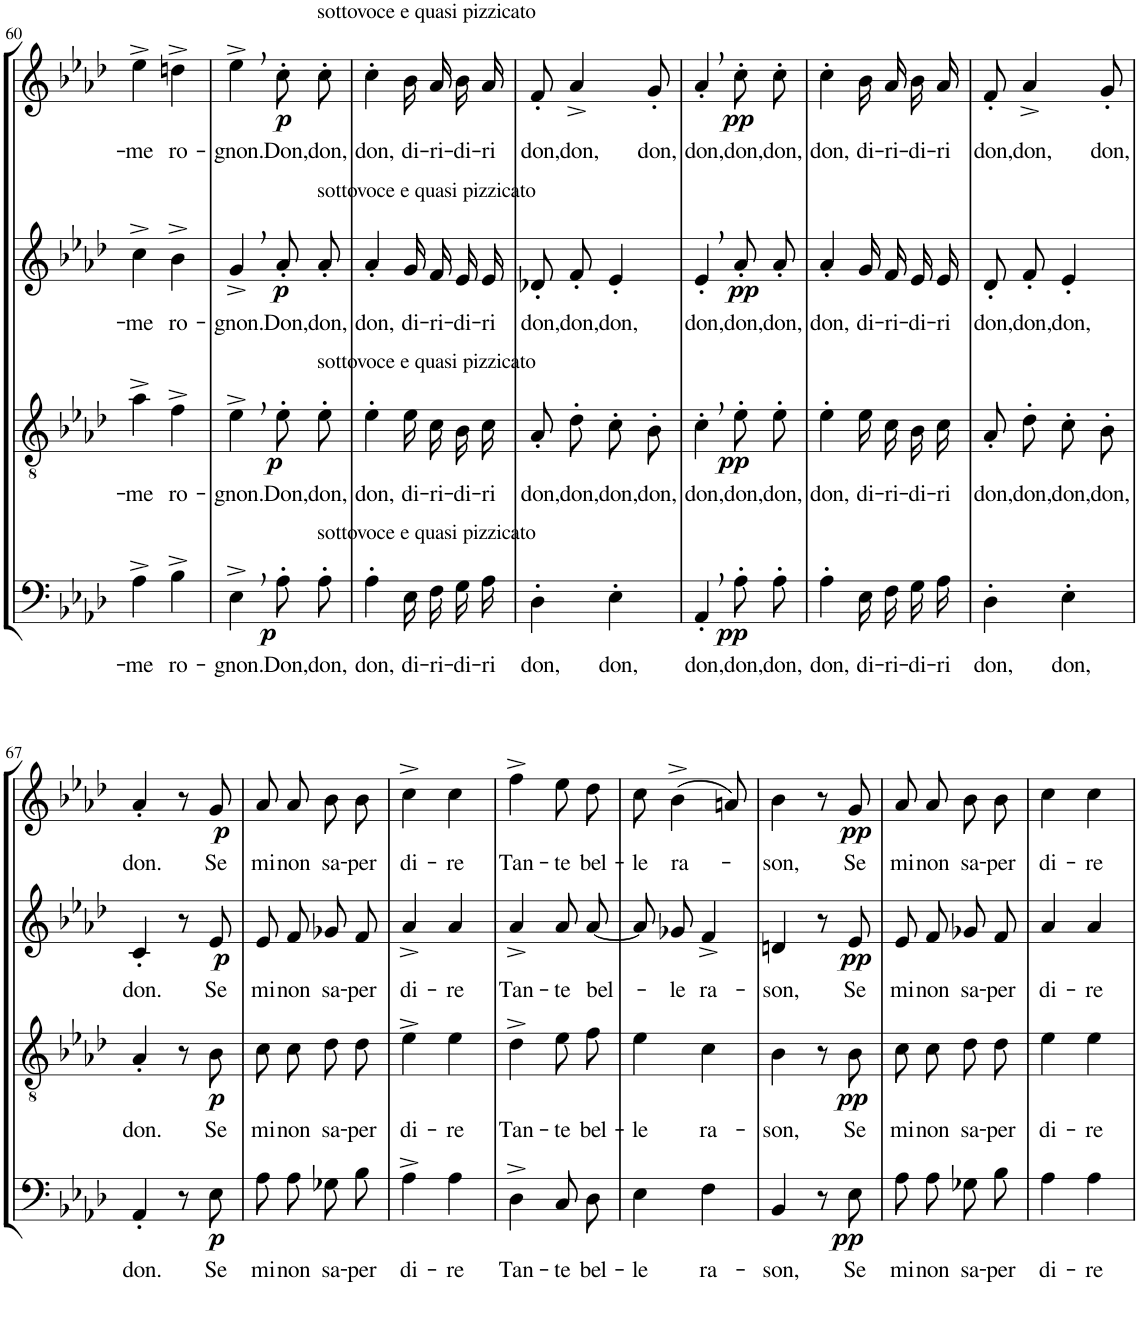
**kern	**text	**dynam	**kern	**text	**dynam	**kern	**text	**dynam	**kern	**text	**dynam
*part4	*part4	*part4	*part3	*part3	*part3	*part2	*part2	*part2	*part1	*part1	*part1
*staff4	*staff4	*staff4	*staff3	*staff3	*staff3	*staff2	*staff2	*staff2	*staff1	*staff1	*staff1
*I"Bassi	*	*	*I"Tenori	*	*	*I"Contralti	*	*	*I"Soprani	*	*
!!LO:PB:g=z
*clefF4	*	*	*clefGv2	*	*	*clefG2	*	*	*clefG2	*	*
*	*	*	*	*	*	*	*	*	*Trd1c2	*	*
*k[b-e-a-d-]	*	*	*k[b-e-a-d-]	*	*	*k[b-e-a-d-]	*	*	*k[b-e-a-d-]	*	*
*A-:	*	*	*A-:	*	*	*A-:	*	*	*A-:	*	*
*M2/4	*	*	*M2/4	*	*	*M2/4	*	*	*M2/4	*	*
=60	=60	=60	=60	=60	=60	=60	=60	=60	=60	=60	=60
!	!LO:LY:b	!	!	!LO:LY:b	!	!	!LO:LY:b	!	!	!LO:LY:b	!
4A-^\	-me	.	4a-^\	-me	.	4cc^\	-me	.	4ee-^\	-me	.
!	!LO:LY:b	!	!	!LO:LY:b	!	!	!LO:LY:b	!	!	!LO:LY:b	!
4B-^\	ro-	.	4f^\	ro-	.	4b-^\	ro-	.	4ddn^\	ro-	.
=61	=61	=61	=61	=61	=61	=61	=61	=61	=61	=61	=61
!	!LO:LY:b	!	!	!LO:LY:b	!	!	!LO:LY:b	!	!	!LO:LY:b	!
4E-^,\	-gnon.	.	4e-^,\	-gnon.	.	4g^,/	-gnon.	.	4ee-^,\	-gnon.	.
!	!LO:LY:b	!LO:DY:b	!	!LO:LY:b	!LO:DY:b	!	!LO:LY:b	!LO:DY:b	!	!LO:LY:b	!LO:DY:b
8A-'\L	Don,	p	8e-'\L	Don,	p	8a-'/L	Don,	p	8cc'\L	Don,	p
!	!	!	!	!	!	!	!	!	!LO:TX:a:t=sottovoce e quasi pizzicato	!	!
!	!	!	!	!	!	!LO:TX:a:t=sottovoce e quasi pizzicato	!	!	!	!	!
!	!	!	!LO:TX:a:t=sottovoce e quasi pizzicato	!	!	!	!	!	!	!	!
!LO:TX:a:t=sottovoce e quasi pizzicato	!	!	!	!	!	!	!	!	!	!	!
!	!LO:LY:b	!	!	!LO:LY:b	!	!	!LO:LY:b	!	!	!LO:LY:b	!
8A-'\J	don,	.	8e-'\J	don,	.	8a-'/J	don,	.	8cc'\J	don,	.
=62	=62	=62	=62	=62	=62	=62	=62	=62	=62	=62	=62
!	!LO:LY:b	!	!	!LO:LY:b	!	!	!LO:LY:b	!	!	!LO:LY:b	!
4A-'\	don,	.	4e-'\	don,	.	4a-'/	don,	.	4cc'\	don,	.
!	!LO:LY:b	!	!	!LO:LY:b	!	!	!LO:LY:b	!	!	!LO:LY:b	!
16E-\LL	di-	.	16e-\LL	di-	.	16g/LL	di-	.	16b-/LL	di-	.
!	!LO:LY:b	!	!	!LO:LY:b	!	!	!LO:LY:b	!	!	!LO:LY:b	!
16F\J	-ri-	.	16c\J	-ri-	.	16f/J	-ri-	.	16a-/J	-ri-	.
!	!LO:LY:b	!	!	!LO:LY:b	!	!	!LO:LY:b	!	!	!LO:LY:b	!
16G\L	-di-	.	16B-\L	-di-	.	16e-/L	-di-	.	16b-/L	-di-	.
!	!LO:LY:b	!	!	!LO:LY:b	!	!	!LO:LY:b	!	!	!LO:LY:b	!
16A-\JJ	-ri	.	16c\JJ	-ri	.	16e-/JJ	-ri	.	16a-/JJ	-ri	.
=63	=63	=63	=63	=63	=63	=63	=63	=63	=63	=63	=63
!	!LO:LY:b	!	!	!LO:LY:b	!	!	!LO:LY:b	!	!	!LO:LY:b	!
4D-'\	don,	.	8A-'\L	don,	.	8d-X'/L	don,	.	8f'/	don,	.
!	!	!	!	!LO:LY:b	!	!	!LO:LY:b	!	!	!LO:LY:b	!
.	.	.	8d-'\J	don,	.	8f'/J	don,	.	4a-^/	don,	.
!	!LO:LY:b	!	!	!LO:LY:b	!	!	!LO:LY:b	!	!	!	!
4E-'\	don,	.	8c'\L	don,	.	4e-'/	don,	.	.	.	.
!	!	!	!	!LO:LY:b	!	!	!	!	!	!LO:LY:b	!
.	.	.	8B-'\J	don,	.	.	.	.	8g'/	don,	.
=64	=64	=64	=64	=64	=64	=64	=64	=64	=64	=64	=64
!	!LO:LY:b	!	!	!LO:LY:b	!	!	!LO:LY:b	!	!	!LO:LY:b	!
4AA-',/	don,	.	4c',\	don,	.	4e-',/	don,	.	4a-',/	don,	.
!	!LO:LY:b	!LO:DY:b	!	!LO:LY:b	!LO:DY:b	!	!LO:LY:b	!LO:DY:b	!	!LO:LY:b	!LO:DY:b
8A-'\L	don,	pp	8e-'\L	don,	pp	8a-'/L	don,	pp	8cc'\L	don,	pp
!	!LO:LY:b	!	!	!LO:LY:b	!	!	!LO:LY:b	!	!	!LO:LY:b	!
8A-'\J	don,	.	8e-'\J	don,	.	8a-'/J	don,	.	8cc'\J	don,	.
=65	=65	=65	=65	=65	=65	=65	=65	=65	=65	=65	=65
!	!LO:LY:b	!	!	!LO:LY:b	!	!	!LO:LY:b	!	!	!LO:LY:b	!
4A-'\	don,	.	4e-'\	don,	.	4a-'/	don,	.	4cc'\	don,	.
!	!LO:LY:b	!	!	!LO:LY:b	!	!	!LO:LY:b	!	!	!LO:LY:b	!
16E-\LL	di-	.	16e-\LL	di-	.	16g/LL	di-	.	16b-/LL	di-	.
!	!LO:LY:b	!	!	!LO:LY:b	!	!	!LO:LY:b	!	!	!LO:LY:b	!
16F\J	-ri-	.	16c\J	-ri-	.	16f/J	-ri-	.	16a-/J	-ri-	.
!	!LO:LY:b	!	!	!LO:LY:b	!	!	!LO:LY:b	!	!	!LO:LY:b	!
16G\L	-di-	.	16B-\L	-di-	.	16e-/L	-di-	.	16b-/L	-di-	.
!	!LO:LY:b	!	!	!LO:LY:b	!	!	!LO:LY:b	!	!	!LO:LY:b	!
16A-\JJ	-ri	.	16c\JJ	-ri	.	16e-/JJ	-ri	.	16a-/JJ	-ri	.
=66	=66	=66	=66	=66	=66	=66	=66	=66	=66	=66	=66
!	!LO:LY:b	!	!	!LO:LY:b	!	!	!LO:LY:b	!	!	!LO:LY:b	!
4D-'\	don,	.	8A-'\L	don,	.	8d-'/L	don,	.	8f'/	don,	.
!	!	!	!	!LO:LY:b	!	!	!LO:LY:b	!	!	!LO:LY:b	!
.	.	.	8d-'\J	don,	.	8f'/J	don,	.	4a-^/	don,	.
!	!LO:LY:b	!	!	!LO:LY:b	!	!	!LO:LY:b	!	!	!	!
4E-'\	don,	.	8c'\L	don,	.	4e-'/	don,	.	.	.	.
!	!	!	!	!LO:LY:b	!	!	!	!	!	!LO:LY:b	!
.	.	.	8B-'\J	don,	.	.	.	.	8g'/	don,	.
!!LO:LB:g=z
=67	=67	=67	=67	=67	=67	=67	=67	=67	=67	=67	=67
!	!LO:LY:b	!	!	!LO:LY:b	!	!	!LO:LY:b	!	!	!LO:LY:b	!
4AA-'/	don.	.	4A-'/	don.	.	4c'/	don.	.	4a-'/	don.	.
8r	.	.	8r	.	.	8r	.	.	8r	.	.
!	!LO:LY:b	!LO:DY:b	!	!LO:LY:b	!LO:DY:b	!	!LO:LY:b	!LO:DY:b	!	!LO:LY:b	!LO:DY:b
8E-\	Se	p	8B-\	Se	p	8e-/	Se	p	8g/	Se	p
=68	=68	=68	=68	=68	=68	=68	=68	=68	=68	=68	=68
!	!LO:LY:b	!	!	!LO:LY:b	!	!	!LO:LY:b	!	!	!LO:LY:b	!
8A-\L	mi	.	8c\L	mi	.	8e-/L	mi	.	8a-/L	mi	.
!	!LO:LY:b	!	!	!LO:LY:b	!	!	!LO:LY:b	!	!	!LO:LY:b	!
8A-\J	non	.	8c\J	non	.	8f/J	non	.	8a-/J	non	.
!	!LO:LY:b	!	!	!LO:LY:b	!	!	!LO:LY:b	!	!	!LO:LY:b	!
8G-X\L	sa-	.	8d-\L	sa-	.	8g-X/L	sa-	.	8b-\L	sa-	.
!	!LO:LY:b	!	!	!LO:LY:b	!	!	!LO:LY:b	!	!	!LO:LY:b	!
8B-\J	-per	.	8d-\J	-per	.	8f/J	-per	.	8b-\J	-per	.
=69	=69	=69	=69	=69	=69	=69	=69	=69	=69	=69	=69
!	!LO:LY:b	!	!	!LO:LY:b	!	!	!LO:LY:b	!	!	!LO:LY:b	!
4A-^\	di-	.	4e-^\	di-	.	4a-^/	di-	.	4cc^\	di-	.
!	!LO:LY:b	!	!	!LO:LY:b	!	!	!LO:LY:b	!	!	!LO:LY:b	!
4A-\	-re	.	4e-\	-re	.	4a-/	-re	.	4cc\	-re	.
=70	=70	=70	=70	=70	=70	=70	=70	=70	=70	=70	=70
!	!LO:LY:b	!	!	!LO:LY:b	!	!	!LO:LY:b	!	!	!LO:LY:b	!
4D-^\	Tan-	.	4d-^\	Tan-	.	4a-^/	Tan-	.	4ff^\	Tan-	.
!	!LO:LY:b	!	!	!LO:LY:b	!	!	!LO:LY:b	!	!	!LO:LY:b	!
8C/L	-te	.	8e-\L	-te	.	8a-/L	-te	.	8ee-\L	-te	.
!	!LO:LY:b	!	!	!LO:LY:b	!	!	!LO:LY:b	!	!	!LO:LY:b	!
8D-/J	bel-	.	8f\J	bel-	.	[8a-/J	bel-	.	8dd-\J	bel-	.
=71	=71	=71	=71	=71	=71	=71	=71	=71	=71	=71	=71
!	!LO:LY:b	!	!	!LO:LY:b	!	!	!	!	!	!LO:LY:b	!
4E-\	-le	.	4e-\	-le	.	8a-/L]	.	.	8cc\	-le	.
!	!	!	!	!	!	!	!LO:LY:b	!	!	!LO:LY:b	!
.	.	.	.	.	.	8g-X/J	-le	.	(4b-^\	ra-	.
!	!LO:LY:b	!	!	!LO:LY:b	!	!	!LO:LY:b	!	!	!	!
4F\	ra-	.	4c\	ra-	.	4f^/	ra-	.	.	.	.
.	.	.	.	.	.	.	.	.	8an/)	.	.
=72	=72	=72	=72	=72	=72	=72	=72	=72	=72	=72	=72
!	!LO:LY:b	!	!	!LO:LY:b	!	!	!LO:LY:b	!	!	!LO:LY:b	!
4BB-/	-son,	.	4B-\	-son,	.	4dn/	-son,	.	4b-\	-son,	.
8r	.	.	8r	.	.	8r	.	.	8r	.	.
!	!LO:LY:b	!LO:DY:b	!	!LO:LY:b	!LO:DY:b	!	!LO:LY:b	!LO:DY:b	!	!LO:LY:b	!LO:DY:b
8E-\	Se	pp	8B-\	Se	pp	8e-/	Se	pp	8g/	Se	pp
=73	=73	=73	=73	=73	=73	=73	=73	=73	=73	=73	=73
!	!LO:LY:b	!	!	!LO:LY:b	!	!	!LO:LY:b	!	!	!LO:LY:b	!
8A-\L	mi	.	8c\L	mi	.	8e-/L	mi	.	8a-/L	mi	.
!	!LO:LY:b	!	!	!LO:LY:b	!	!	!LO:LY:b	!	!	!LO:LY:b	!
8A-\J	non	.	8c\J	non	.	8f/J	non	.	8a-/J	non	.
!	!LO:LY:b	!	!	!LO:LY:b	!	!	!LO:LY:b	!	!	!LO:LY:b	!
8G-X\L	sa-	.	8d-\L	sa-	.	8g-X/L	sa-	.	8b-\L	sa-	.
!	!LO:LY:b	!	!	!LO:LY:b	!	!	!LO:LY:b	!	!	!LO:LY:b	!
8B-\J	-per	.	8d-\J	-per	.	8f/J	-per	.	8b-\J	-per	.
=74	=74	=74	=74	=74	=74	=74	=74	=74	=74	=74	=74
!	!LO:LY:b	!	!	!LO:LY:b	!	!	!LO:LY:b	!	!	!LO:LY:b	!
4A-\	di-	.	4e-\	di-	.	4a-/	di-	.	4cc\	di-	.
!	!LO:LY:b	!	!	!LO:LY:b	!	!	!LO:LY:b	!	!	!LO:LY:b	!
4A-\	-re	.	4e-\	-re	.	4a-/	-re	.	4cc\	-re	.
=	=	=	=	=	=	=	=	=	=	=	=
*-	*-	*-	*-	*-	*-	*-	*-	*-	*-	*-	*-
